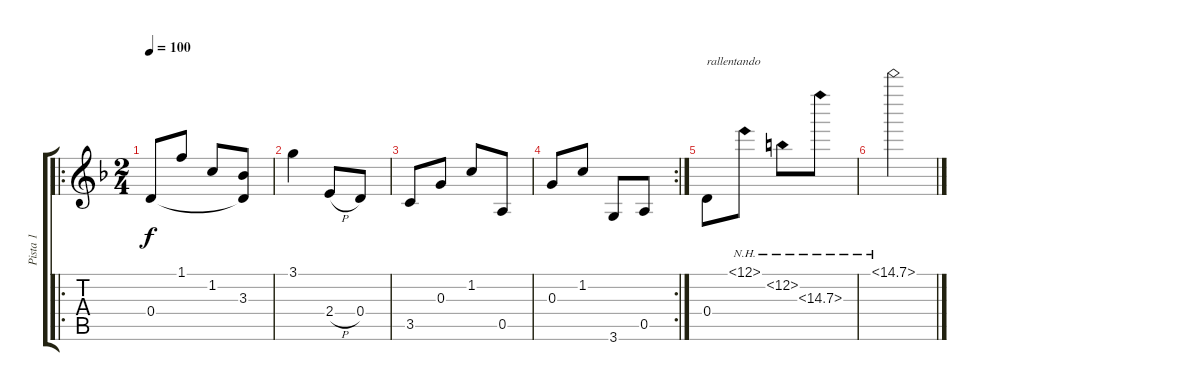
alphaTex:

\track ("Pista 1" "Pista 1") {instrument acousticguitarnylon}
\staff {score tabs}
\tuning (E4 B3 G3 D3 A2 E2) {hide}
\ro
\ts (2 4)
\tempo 100
\clef g2
\ks f
0.4.8{dy f} 1.1.8 1.2.8 (3.3 0.4{t}).8 |
3.1.4 2.4{h}.8 0.4.8 |
3.5.8 0.3.8 1.2.8 0.5.8 |
\rc 2
0.3.8 1.2.8 3.6.8 0.5.8 |
0.4.8{txt "rallentando"} 13.1{nh}.8 13.2{nh}.8 15.3{nh}.8 |
15.1{nh}.2
